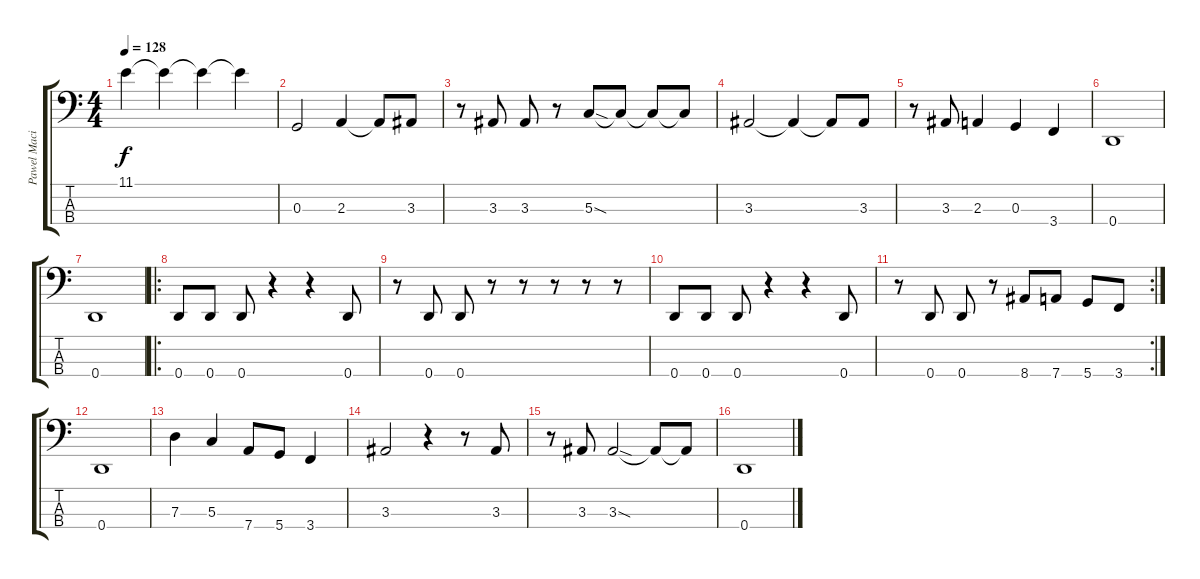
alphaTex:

\track ("Pawel Maciwoda" "Pawel Maci") {instrument electricbassfinger}
\staff {score tabs}
\tuning (F2 C2 G1 D1) {hide}
\ts (4 4)
\tempo 128
\clef f4
\ks c
11.1{t}.4{dy f} 11.1{t}.4 11.1{t}.4 11.1{t}.4 |
0.3.2 2.3.4 2.3{t}.8 3.3.8 |
r.8 3.3.8 3.3.8 r.8 5.3{sod}.8 5.3{t}.8 5.3{t}.8 5.3{t}.8 |
3.3.2 3.3{t}.4 3.3{t}.8 3.3.8 |
r.8 3.3.8 2.3.4 0.3.4 3.4.4 |
0.4.1 |
0.4.1 |
\ro
0.4.8 0.4.8 0.4.8 r.4 r.4 0.4.8 |
r.8 0.4.8 0.4.8 r.8 r.8 r.8 r.8 r.8 |
0.4.8 0.4.8 0.4.8 r.4 r.4 0.4.8 |
\rc 2
r.8 0.4.8 0.4.8 r.8 8.4.8 7.4.8 5.4.8 3.4.8 |
0.4.1 |
7.3.4 5.3.4 7.4.8 5.4.8 3.4.4 |
3.3.2 r.4 r.8 3.3.8 |
r.8 3.3.8 3.3{sod}.2 3.3{t}.8 3.3{t}.8 |
0.4.1
